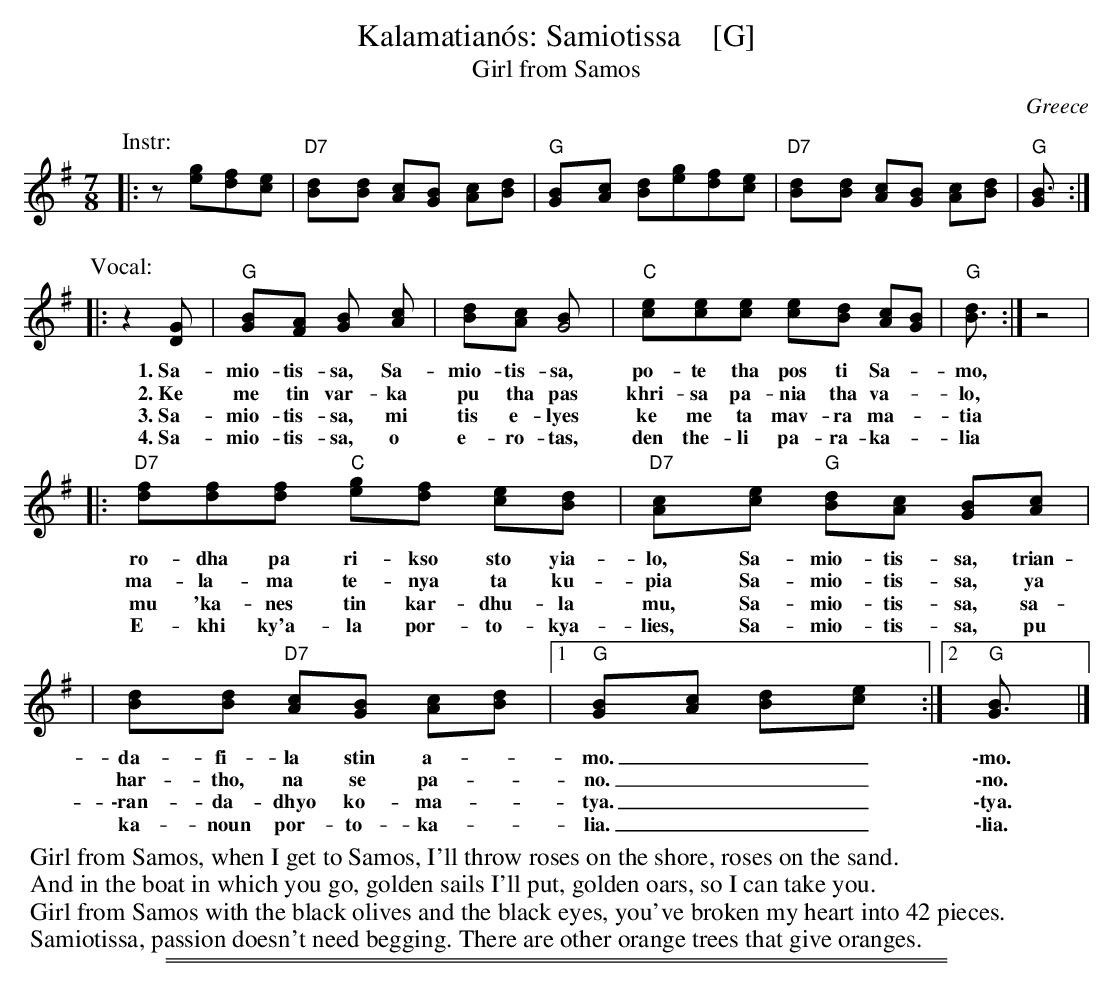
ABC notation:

X:1
T: Kalamatian\'os: Samiotissa    [G]
T: Girl from Samos
O:Greece
M:7/8
L:1/8
K:G
P:Instr:
|: z[ge][fd][ec] | "D7"[d2B][dB] [cA][BG] [cA][dB] | "G"[B2G][cA] [dB][ge][fd][ec] \
| "D7"[d2B][dB] [cA][BG] [cA][dB] | "G"[B3G] :|
P: Vocal:
|: z2 [D2G] | "G"[G2B][FA] [G2B] [A2c] | [B2d][Ac] [G4B] | "C"[ce][ce][ce] [ce][Bd] [Ac][GB] | "G"[B3d] :| z4 |
w: 1.~Sa-mio-tis-sa, Sa-mio-tis-sa, po-te tha pos ti Sa-*mo,
w: 2.~Ke me tin var-ka pu tha pas khri-sa pa-nia tha va-*lo,
w: 3.~Sa-mio-tis-sa, mi tis e-lyes ke me ta mav-ra ma-*tia
w: 4.~Sa-mio-tis-sa, o e-ro-tas, den the-li pa-ra-ka-*lia
|: "D7"[df][df][df] "C"[eg][df] [ce][Bd] | "D7"[A2c][ce] "G"[Bd][Ac] [GB][Ac] |
w: ro-dha pa ri-kso sto yia-lo, Sa-mio-tis-sa, trian-
w: ma-la-ma te-nya ta ku-pia Sa-mio-tis-sa, ya
w: mu 'ka-nes tin kar-dhu-la mu, Sa-mio-tis-sa, sa-
w: E-khi ky'a-la por-to-kya-lies, Sa-mio-tis-sa, pu
| [B2d][Bd] "D7"[Ac][GB] [Ac][Bd] |1 "G"[G2B][Ac] [B2d][c2e] :|2 "G"[G3B] |]
w: da-fi-la stin a-*mo.___ \-mo.
w: har-tho, na se pa-*no.___ \-no.
w: \-ran-da-dhyo ko-ma-*tya.___ \-tya.
w: ka-noun por-to-ka-*lia.___ \-lia.
